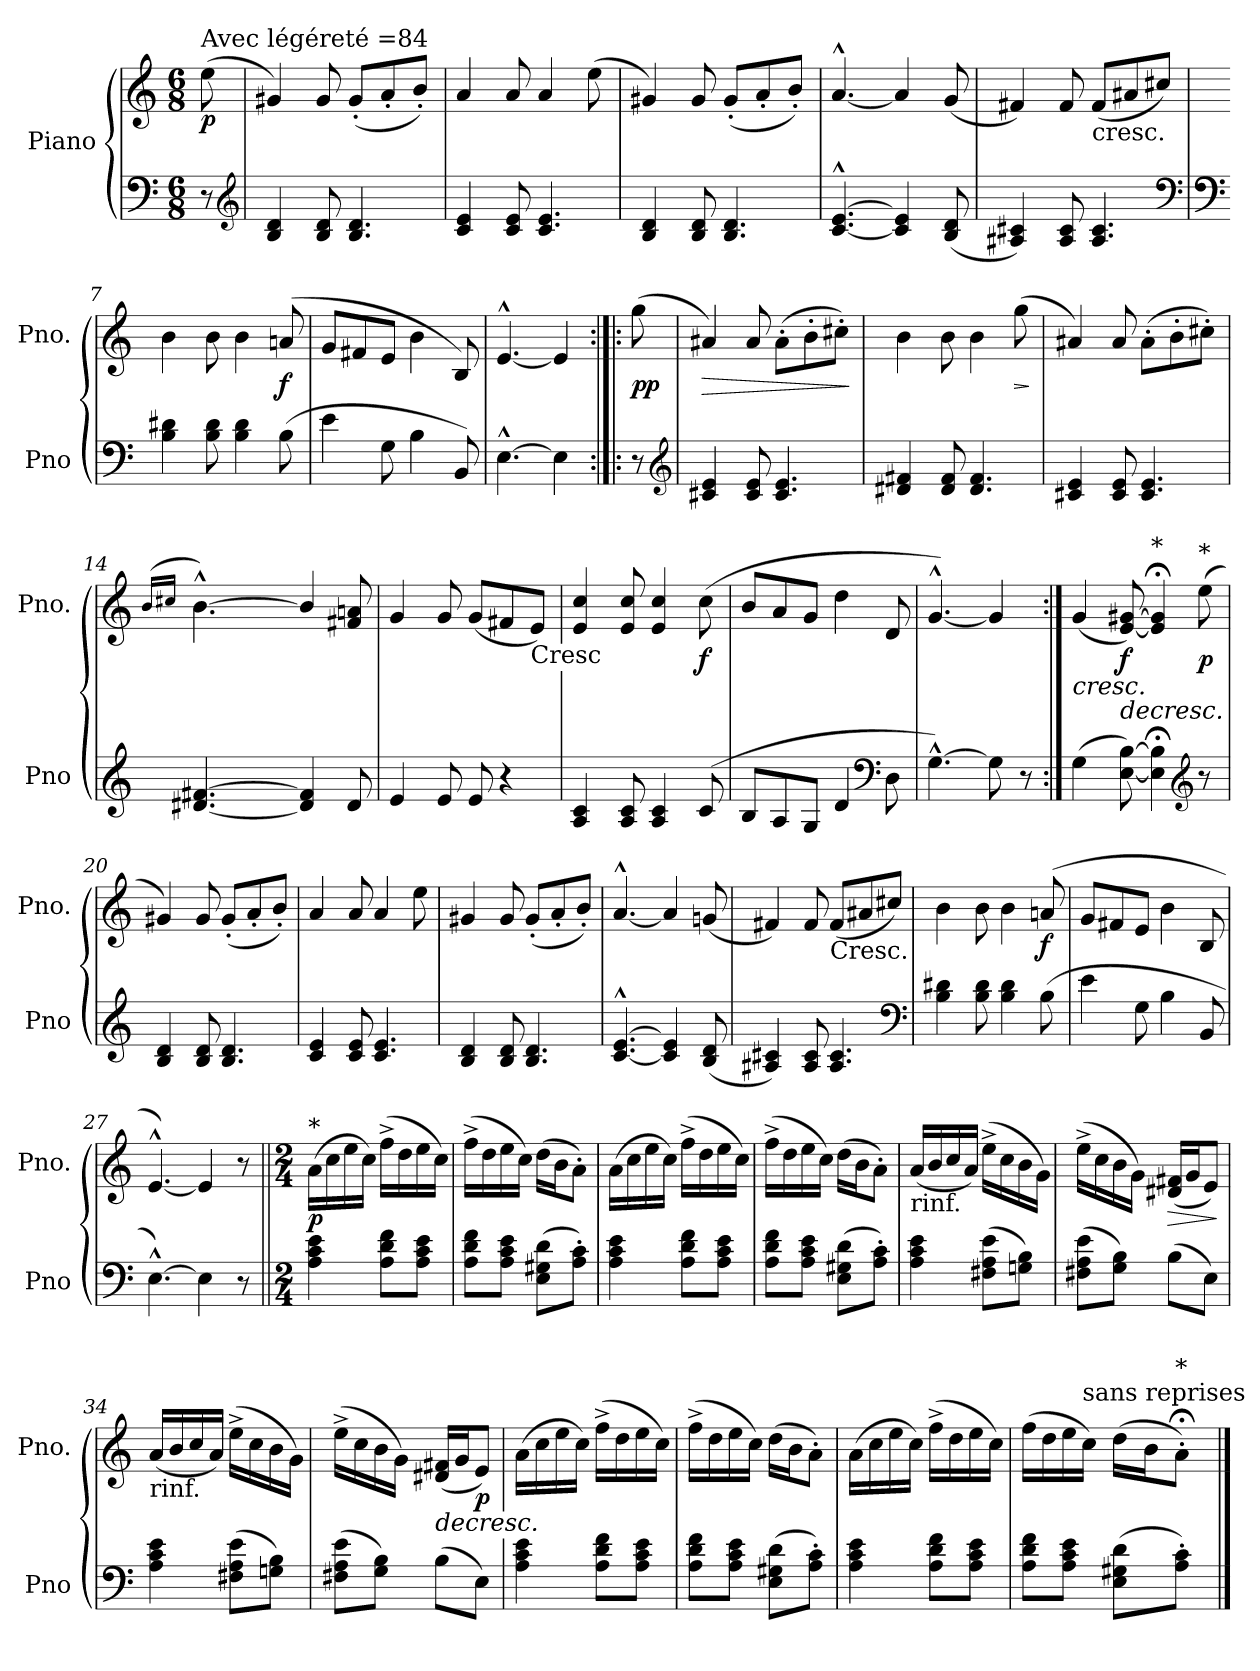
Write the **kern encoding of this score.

**kern	**dynam	**kern	**dynam
*part2	*part2	*part1	*part1
*staff2	*staff2	*staff1	*staff1
*I"Piano	*	*I"Piano	*
*I'Pno	*	*I'Pno.	*
*clefF4	*	*clefG2	*
*k[]	*	*k[]	*
*C:	*	*C:	*
*M6/8	*	*M6/8	*
=1	=1	=1	=1
!	!	!LO:TX:a:t=Avec légéreté         =84	!
!	!	!	!LO:DY:b
8r	.	(8ee\	p
*clefG2	*	*	*
=2	=2	=2	=2
4B/ 4d/	.	4g#X/)	.
8B/ 8d/	.	8g#/	.
4.B/ 4.d/	.	(8g#'/L	.
.	.	8a'/	.
.	.	8b'/J)	.
=3	=3	=3	=3
4c/ 4e/	.	4a/	.
8c/ 8e/	.	8a/	.
4.c/ 4.e/	.	4a/	.
.	.	(8ee\	.
=4	=4	=4	=4
4B/ 4d/	.	4g#X/)	.
8B/ 8d/	.	8g#/	.
4.B/ 4.d/	.	(8g#'/L	.
.	.	8a'/	.
.	.	8b'/J)	.
=5	=5	=5	=5
[4.c/^^ [4.e/^^	.	[4.a^^/	.
4c/] 4e/]	.	4a/]	.
(8B/ 8d/	.	(8g/	.
=6	=6	=6	=6
4A#X/ 4c#X/)	.	4f#X/)	.
8A#/ 8c#/	.	8f#/	.
!	!	!LO:TX:b:t=cresc.	!
4.A#/ 4.c#/	.	(8f#/L	.
.	.	8a#X/	.
.	.	8cc#X/J)	.
*clefF4	*	*	*
!!LO:LB:g=z
=7	=7	=7	=7
*clefF4	*	*	*
4B\ 4d#X\	.	4b\	.
8B\ 8d#\	.	8b\	.
4B\ 4d#\	.	4b\	.
!	!	!	!LO:DY:b
(8B\	.	(8an/	f
=8	=8	=8	=8
4e\	.	8g/L	.
.	.	8f#X/	.
8G\	.	8e/J	.
4B\	.	4b\	.
8BB/)	.	8B/)	.
=9	=9	=9	=9
[4.E^^\	.	[4.e^^/	.
4E\]	.	4e/]	.
=10:|!|:	=10:|!|:	=10:|!|:	=10:|!|:
!	!	!	!LO:DY:b
8r	.	(8gg\	pp
*clefG2	*	*	*
=11	=11	=11	=11
!	!	!	!LO:HP:b
4c#X/ 4e/	.	4a#X/)	>
8c#/ 8e/	.	8a#/	.
4.c#/ 4.e/	.	(8a#'\L	.
.	.	8b'\	.
.	.	8cc#X'\J)	.
.	.	.	]
=12	=12	=12	=12
4d#X/ 4f#X/	.	4b\	.
8d#/ 8f#/	.	8b\	.
4.d#/ 4.f#/	.	4b\	.
!	!	!	!LO:HP:b
.	.	(8gg\	>
.	.	.	]
=13	=13	=13	=13
4c#X/ 4e/	.	4a#X/)	.
8c#/ 8e/	.	8a#/	.
4.c#/ 4.e/	.	(8a#'\L	.
.	.	8b'\	.
.	.	8cc#X'\J)	.
!!LO:LB:g=z
=14	=14	=14	=14
.	.	(16qb/LL	.
.	.	16qcc#X/JJ	.
*	*	*^	*
[4.d#X/ [4.f#X/	.	[4.b^^\)	16byy	.
.	.	.	16cc#Xyy	.
.	.	.	[4byy	.
4d#/] 4f#/]	.	4b/]	4byy]	.
8d#/	.	8f#X/ 8an/	8rcccyy	.
*	*	*v	*v	*
=15	=15	=15	=15
4e/	.	4g/	.
8e/	.	8g/	.
8e/	.	(8g/L	.
4r	.	8f#X/	.
!	!	!LO:TX:b:t=Cresc	!
.	.	8e/J)	.
=16	=16	=16	=16
4A/ 4c/	.	4e/ 4cc/	.
8A/ 8c/	.	8e/ 8cc/	.
4A/ 4c/	.	4e/ 4cc/	.
!	!	!	!LO:DY:b
(8c/	.	(8cc\	f
=17	=17	=17	=17
8B/L	.	8b/L	.
8A/	.	8a/	.
8G/J	.	8g/J	.
4d/	.	4dd\	.
*clefF4	*	*	*
8D\	.	8d/	.
=18	=18	=18	=18
[4.G^^\)	.	[4.g^^/)	.
8G\]	.	4g/]	.
8r	.	.	.
=19:|!	=19:|!	=19:|!	=19:|!
!	!	!	!LO:HP:b
(4G\	.	(4g/	<
!	!	!	!LO:HP:b
!	!	!	!LO:DY:n=1:b
[8E\ [8B\)	.	[8e/ [8g#X/)	> f
!	!	!LO:TX:a:t=*	!
4E\];< 4B\];<	.	4e/];< 4g#/];<	.
*clefG2	*	*	*
!	!	!LO:TX:a:t=*	!
!	!	!	!LO:DY:n=2:b
8r	.	(8ee\	p
.	.	.	[ ]
!!LO:LB:g=z
=20	=20	=20	=20
4B/ 4d/	.	4g#X/)	.
8B/ 8d/	.	8g#/	.
4.B/ 4.d/	.	(8g#'/L	.
.	.	8a'/	.
.	.	8b'/J)	.
=21	=21	=21	=21
4c/ 4e/	.	4a/	.
8c/ 8e/	.	8a/	.
4.c/ 4.e/	.	4a/	.
.	.	8ee\	.
=22	=22	=22	=22
4B/ 4d/	.	4g#X/	.
8B/ 8d/	.	8g#/	.
4.B/ 4.d/	.	(8g#'/L	.
.	.	8a'/	.
.	.	8b'/J)	.
=23	=23	=23	=23
[4.c/^^ [4.e/^^	.	[4.a^^/	.
4c/] 4e/]	.	4a/]	.
(8B/ 8d/	.	(8gn/	.
!!LO:LB:g=z
=24	=24	=24	=24
4A#X/ 4c#X/)	.	4f#X/)	.
8A#/ 8c#/	.	8f#/	.
!	!	!LO:TX:b:t=Cresc.	!
4.A#/ 4.c#/	.	(8f#/L	.
.	.	8a#X/	.
.	.	8cc#X/J)	.
*clefF4	*	*	*
=25	=25	=25	=25
4B\ 4d#X\	.	4b\	.
8B\ 8d#\	.	8b\	.
4B\ 4d#\	.	4b\	.
!	!	!	!LO:DY:b
(8B\	.	(8an/	f
=26	=26	=26	=26
4e\	.	8g/L	.
.	.	8f#X/	.
8G\	.	8e/J	.
4B\	.	4b\	.
8BB/	.	8B/	.
=27	=27	=27	=27
[4.E^^\)	.	[4.e^^/)	.
4E\]	.	4e/]	.
8r	.	8r	.
!!LO:PB:g=z
=28||	=28||	=28||	=28||
*M2/4	*	*M2/4	*
!	!	!LO:TX:a:t=*	!
!	!LO:DY:a	!	!
4A\ 4c\ 4e\	p	(16a\LL	.
.	.	16cc\	.
.	.	16ee\	.
.	.	16cc\JJ)	.
8A\ 8d\ 8f\L	.	(16ff^\LL	.
.	.	16dd\	.
8A\ 8c\ 8e\J	.	16ee\	.
.	.	16cc\JJ)	.
=29	=29	=29	=29
8A\ 8d\ 8f\L	.	(16ff^\LL	.
.	.	16dd\	.
8A\ 8c\ 8e\J	.	16ee\	.
.	.	16cc\JJ)	.
(8E\ 8G#X\ 8d\L	.	(16dd\LL	.
.	.	16b\J	.
8A\' 8c\'J)	.	8a'\J)	.
=30	=30	=30	=30
4A\ 4c\ 4e\	.	(16a\LL	.
.	.	16cc\	.
.	.	16ee\	.
.	.	16cc\JJ)	.
8A\ 8d\ 8f\L	.	(16ff^\LL	.
.	.	16dd\	.
8A\ 8c\ 8e\J	.	16ee\	.
.	.	16cc\JJ)	.
=31	=31	=31	=31
8A\ 8d\ 8f\L	.	(16ff^\LL	.
.	.	16dd\	.
8A\ 8c\ 8e\J	.	16ee\	.
.	.	16cc\JJ)	.
(8E\ 8G#X\ 8d\L	.	(16dd\LL	.
.	.	16b\J	.
8A\' 8c\'J)	.	8a'\J)	.
=32	=32	=32	=32
!	!	!LO:TX:b:t=rinf.	!
4A\ 4c\ 4e\	.	(16a/LL	.
.	.	16b/	.
.	.	16cc/	.
.	.	16a/JJ)	.
(8F#X\ 8A\ 8e\L	.	(16ee^\LL	.
.	.	16cc\	.
8Gn\ 8B\J)	.	16b\	.
.	.	16g\JJ)	.
!!LO:LB:g=z
=33	=33	=33	=33
(8F#X\ 8A\ 8e\L	.	(16ee^\LL	.
.	.	16cc\	.
8G\ 8B\J)	.	16b\	.
.	.	16g\JJ)	.
!	!	!	!LO:HP:b
(8B\L	.	(16d#X/ 16f#X/LL	>
.	.	16g/J	.
8E\J)	.	8e/J)	.
.	.	.	]
=34	=34	=34	=34
!	!	!LO:TX:b:t=rinf.	!
4A\ 4c\ 4e\	.	(16a/LL	.
.	.	16b/	.
.	.	16cc/	.
.	.	16a/JJ)	.
(8F#X\ 8A\ 8e\L	.	(16ee^\LL	.
.	.	16cc\	.
8Gn\ 8B\J)	.	16b\	.
.	.	16g\JJ)	.
=35	=35	=35	=35
(8F#X\ 8A\ 8e\L	.	(16ee^\LL	.
.	.	16cc\	.
8G\ 8B\J)	.	16b\	.
.	.	16g\JJ)	.
!	!	!	!LO:HP:b
(8B\L	.	(16d#X/ 16f#X/LL	>
.	.	16g/J	.
!	!	!	!LO:DY:b
8E\J)	.	8e/J)	p
.	.	.	]
=36	=36	=36	=36
4A\ 4c\ 4e\	.	(16a\LL	.
.	.	16cc\	.
.	.	16ee\	.
.	.	16cc\JJ)	.
8A\ 8d\ 8f\L	.	(16ff^\LL	.
.	.	16dd\	.
8A\ 8c\ 8e\J	.	16ee\	.
.	.	16cc\JJ)	.
!!LO:LB:g=z
=37	=37	=37	=37
8A\ 8d\ 8f\L	.	(16ff^\LL	.
.	.	16dd\	.
8A\ 8c\ 8e\J	.	16ee\	.
.	.	16cc\JJ)	.
(8E\ 8G#X\ 8d\L	.	(16dd\LL	.
.	.	16b\J	.
8A\' 8c\'J)	.	8a'\J)	.
=38	=38	=38	=38
4A\ 4c\ 4e\	.	(16a\LL	.
.	.	16cc\	.
.	.	16ee\	.
.	.	16cc\JJ)	.
8A\ 8d\ 8f\L	.	(16ff^\LL	.
.	.	16dd\	.
8A\ 8c\ 8e\J	.	16ee\	.
.	.	16cc\JJ)	.
=39	=39	=39	=39
8A\ 8d\ 8f\L	.	(16ff\LL	.
.	.	16dd\	.
8A\ 8c\ 8e\J	.	16ee\	.
!	!	!LO:TX:a:t=sans reprises	!
.	.	16cc\JJ)	.
(8E\ 8G#X\ 8d\L	.	(16dd\LL	.
.	.	16b\J	.
!	!	!LO:TX:a:t=*	!
8A\' 8c\'J)	.	8a;<'\J)	.
==	==	==	==
*-	*-	*-	*-
